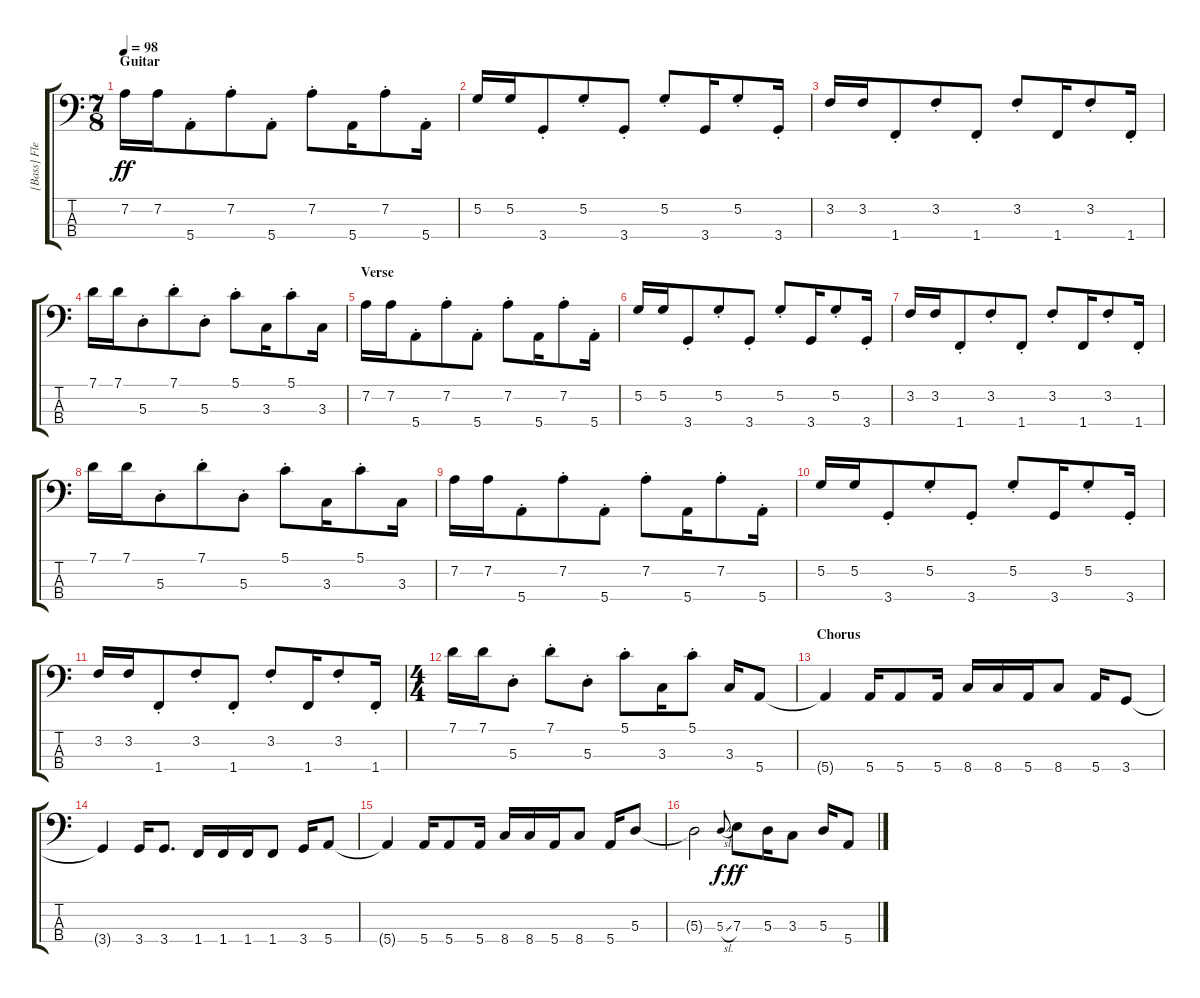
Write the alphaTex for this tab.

\track ("[Bass] Flea" "[Bass] Fle") {instrument electricbassfinger}
\staff {score tabs}
\tuning (G2 D2 A1 E1) {hide}
\ts (7 8)
\section ("" "Guitar")
\tempo 98
\clef f4
\ks c
7.2.16{dy ff} 7.2.16 5.4{st}.8 7.2{st}.8 5.4{st}.8 7.2{st}.8 5.4.16 7.2{st}.8 5.4{st}.16 |
5.2.16 5.2.16 3.4{st}.8 5.2{st}.8 3.4{st}.8 5.2{st}.8 3.4.16 5.2{st}.8 3.4{st}.16 |
3.2.16 3.2.16 1.4{st}.8 3.2{st}.8 1.4{st}.8 3.2{st}.8 1.4.16 3.2{st}.8 1.4{st}.16 |
7.1.16 7.1.16 5.3{st}.8 7.1{st}.8 5.3{st}.8 5.1{st}.8 3.3.16 5.1{st}.8 3.3.16 |
\section ("" "Verse")
7.2.16 7.2.16 5.4{st}.8 7.2{st}.8 5.4{st}.8 7.2{st}.8 5.4.16 7.2{st}.8 5.4{st}.16 |
5.2.16 5.2.16 3.4{st}.8 5.2{st}.8 3.4{st}.8 5.2{st}.8 3.4.16 5.2{st}.8 3.4{st}.16 |
3.2.16 3.2.16 1.4{st}.8 3.2{st}.8 1.4{st}.8 3.2{st}.8 1.4.16 3.2{st}.8 1.4{st}.16 |
7.1.16 7.1.16 5.3{st}.8 7.1{st}.8 5.3{st}.8 5.1{st}.8 3.3.16 5.1{st}.8 3.3.16 |
7.2.16 7.2.16 5.4{st}.8 7.2{st}.8 5.4{st}.8 7.2{st}.8 5.4.16 7.2{st}.8 5.4{st}.16 |
5.2.16 5.2.16 3.4{st}.8 5.2{st}.8 3.4{st}.8 5.2{st}.8 3.4.16 5.2{st}.8 3.4{st}.16 |
3.2.16 3.2.16 1.4{st}.8 3.2{st}.8 1.4{st}.8 3.2{st}.8 1.4.16 3.2{st}.8 1.4{st}.16 |
\ts (4 4)
7.1.16 7.1.16 5.3{st}.8 7.1{st}.8 5.3{st}.8 5.1{st}.8 3.3.16 5.1{st}.8 3.3.16 5.4.8 |
\section ("" "Chorus")
5.4{t}.4 5.4.16 5.4.8 5.4.16 8.4.16 8.4.16 5.4.16 8.4.8 5.4.16 3.4.8 |
3.4{t}.4 3.4.16 3.4.8{d} 1.4.16 1.4.16 1.4.16 1.4.8 3.4.16 5.4.8 |
5.4{t}.4 5.4.16 5.4.8 5.4.16 8.4.16 8.4.16 5.4.16 8.4.8 5.4.16 5.3.8 |
5.3{t}.2 5.3{sl}.8{gr onbeat dy f} 7.3.8{dy ff} 5.3.16 3.3.8 5.3.16 5.4.8
